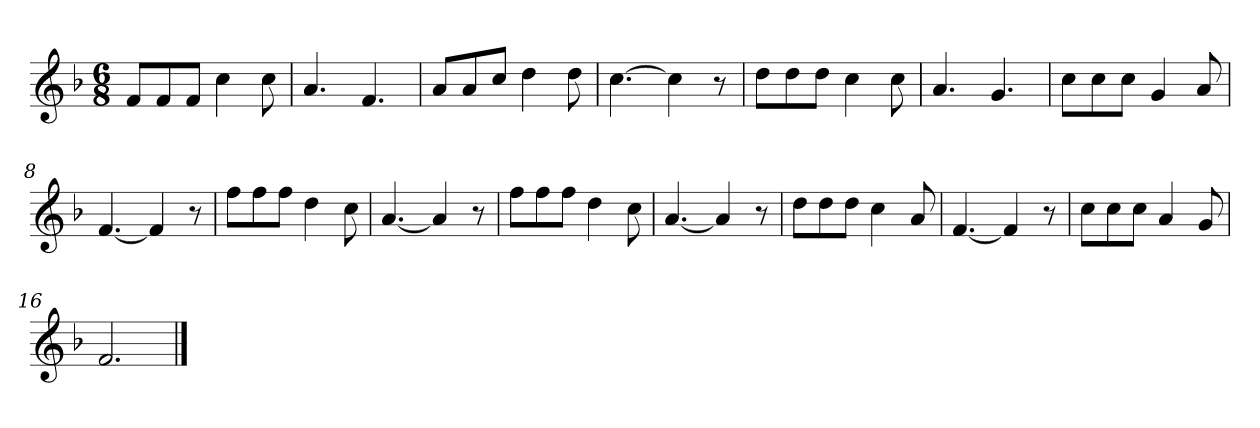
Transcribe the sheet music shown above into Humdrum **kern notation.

**kern
*part1
*staff1
*clefG2
*k[b-]
*M6/8
*MM92
=1
8f/L
8f/
8f/J
4cc\
8cc\
=2
4.a/
4.f/
=3
8a/L
8a/
8cc/J
4dd\
8dd\
=4
[4.cc\
4cc\]
8r
=5
8dd\L
8dd\
8dd\J
4cc\
8cc\
=6
4.a/
4.g/
=7
8cc\L
8cc\
8cc\J
4g/
8a/
=8
[4.f/
4f/]
8r
=9
8ff\L
8ff\
8ff\J
4dd\
8cc\
=10
[4.a/
4a/]
8r
=11
8ff\L
8ff\
8ff\J
4dd\
8cc\
=12
[4.a/
4a/]
8r
=13
8dd\L
8dd\
8dd\J
4cc\
8a/
=14
[4.f/
4f/]
8r
=15
8cc\L
8cc\
8cc\J
4a/
8g/
=16
2.f/
==
*-
